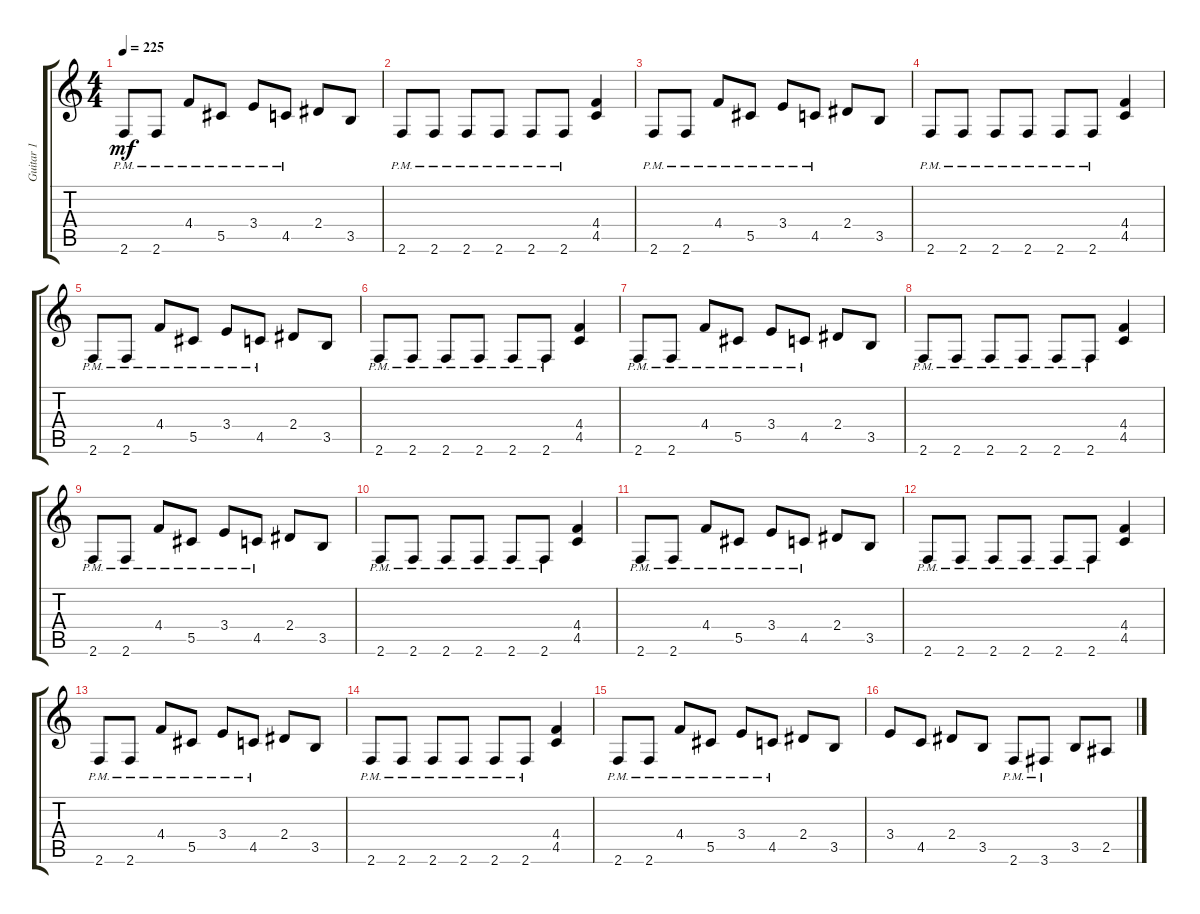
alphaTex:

\track ("Guitar 1" "Guitar 1") {instrument distortionguitar}
\staff {score tabs}
\tuning (Eb4 Bb3 Gb3 Db3 Ab2 Eb2) {hide}
\ts (4 4)
\tempo 225
\clef g2
\ks c
2.6{pm}.8{dy mf} 2.6{pm}.8 4.4{pm}.8 5.5{pm}.8 3.4{pm}.8 4.5{pm}.8 2.4.8 3.5.8 |
2.6{pm}.8 2.6{pm}.8 2.6{pm}.8 2.6{pm}.8 2.6{pm}.8 2.6{pm}.8 (4.4 4.5).4 |
2.6{pm}.8 2.6{pm}.8 4.4{pm}.8 5.5{pm}.8 3.4{pm}.8 4.5{pm}.8 2.4.8 3.5.8 |
2.6{pm}.8 2.6{pm}.8 2.6{pm}.8 2.6{pm}.8 2.6{pm}.8 2.6{pm}.8 (4.4 4.5).4 |
2.6{pm}.8 2.6{pm}.8 4.4{pm}.8 5.5{pm}.8 3.4{pm}.8 4.5{pm}.8 2.4.8 3.5.8 |
2.6{pm}.8 2.6{pm}.8 2.6{pm}.8 2.6{pm}.8 2.6{pm}.8 2.6{pm}.8 (4.4 4.5).4 |
2.6{pm}.8 2.6{pm}.8 4.4{pm}.8 5.5{pm}.8 3.4{pm}.8 4.5{pm}.8 2.4.8 3.5.8 |
2.6{pm}.8 2.6{pm}.8 2.6{pm}.8 2.6{pm}.8 2.6{pm}.8 2.6{pm}.8 (4.4 4.5).4 |
2.6{pm}.8 2.6{pm}.8 4.4{pm}.8 5.5{pm}.8 3.4{pm}.8 4.5{pm}.8 2.4.8 3.5.8 |
2.6{pm}.8 2.6{pm}.8 2.6{pm}.8 2.6{pm}.8 2.6{pm}.8 2.6{pm}.8 (4.4 4.5).4 |
2.6{pm}.8 2.6{pm}.8 4.4{pm}.8 5.5{pm}.8 3.4{pm}.8 4.5{pm}.8 2.4.8 3.5.8 |
2.6{pm}.8 2.6{pm}.8 2.6{pm}.8 2.6{pm}.8 2.6{pm}.8 2.6{pm}.8 (4.4 4.5).4 |
2.6{pm}.8 2.6{pm}.8 4.4{pm}.8 5.5{pm}.8 3.4{pm}.8 4.5{pm}.8 2.4.8 3.5.8 |
2.6{pm}.8 2.6{pm}.8 2.6{pm}.8 2.6{pm}.8 2.6{pm}.8 2.6{pm}.8 (4.4 4.5).4 |
2.6{pm}.8 2.6{pm}.8 4.4{pm}.8 5.5{pm}.8 3.4{pm}.8 4.5{pm}.8 2.4.8 3.5.8 |
3.4.8 4.5.8 2.4.8 3.5.8 2.6{pm}.8 3.6{pm}.8 3.5.8 2.5.8
